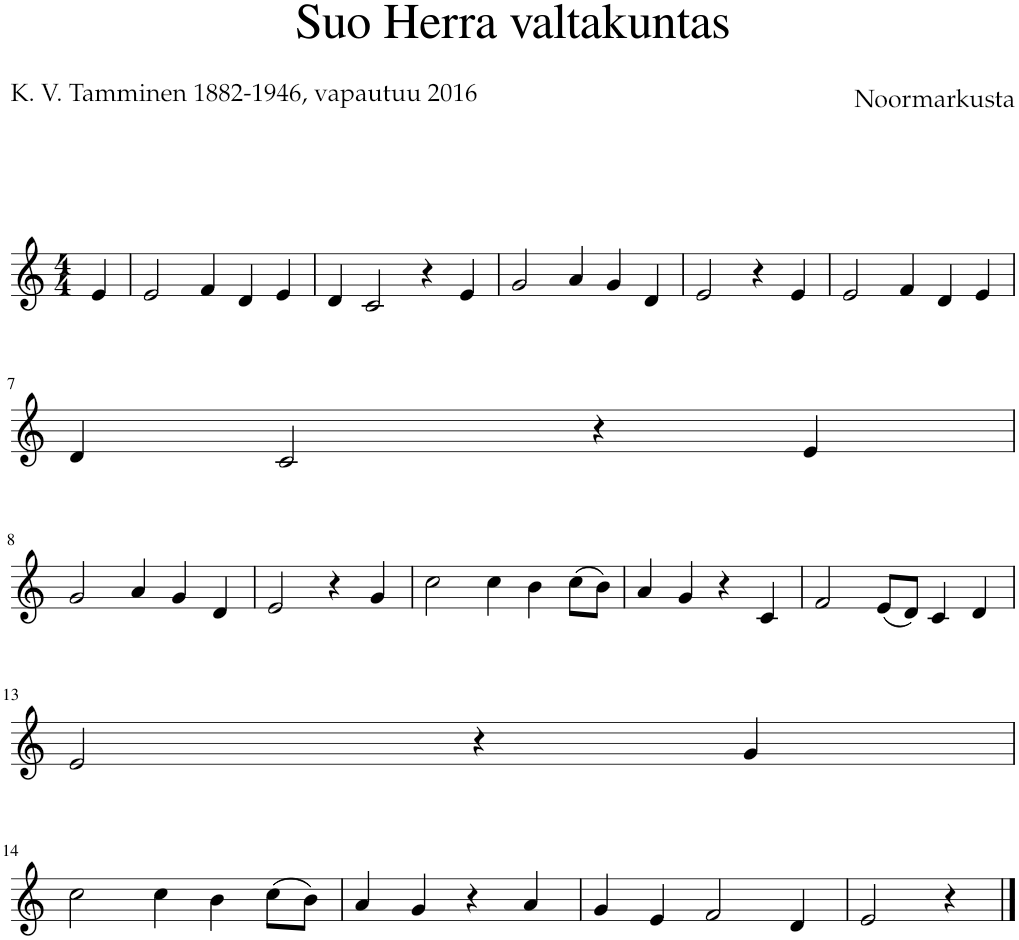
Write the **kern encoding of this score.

**kern
*part1
*staff1
*clefG2
*k[]
*M4/4
=1
4e/
=2
2e/
4f/
4d/
4e/
=3
4d/
2c/
4r
4e/
=4
2g/
4a/
4g/
4d/
=5
2e/
4r
4e/
=6
2e/
4f/
4d/
4e/
!!LO:LB:g=z
=7
4d/
2c/
4r
4e/
!!LO:LB:g=z
=8
2g/
4a/
4g/
4d/
=9
2e/
4r
4g/
=10
2cc\
4cc\
4b\
(8cc\L
8b\J)
=11
4a/
4g/
4r
4c/
=12
2f/
(8e/L
8d/J)
4c/
4d/
!!LO:LB:g=z
=13
2e/
4r
4g/
!!LO:LB:g=z
=14
2cc\
4cc\
4b\
(8cc\L
8b\J)
=15
4a/
4g/
4r
4a/
=16
4g/
4e/
2f/
4d/
=17
2e/
4r
==
*-
